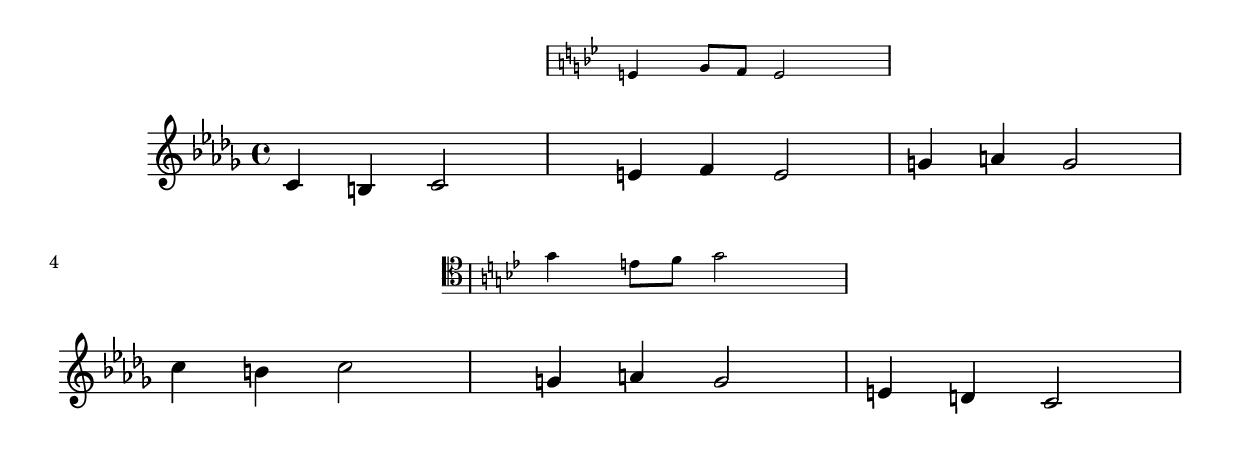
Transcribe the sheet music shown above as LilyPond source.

\version "2.17.27"

stopStaff = {
  \stopStaff
  \once \override Staff.KeySignature #'stencil = ##f
}


startStaff =   {
  \startStaff
  \once \override Staff.KeySignature #'transparent = ##f
  \once \override Staff.KeySignature #'break-visibility = #all-visible
}

showClef = {
  \once \override Staff.Clef #'transparent = ##f
  \once \override Staff.Clef #'break-visibility = #all-visible
}


\score{
<<
  \new Staff = ossia \with {
    \remove "Time_signature_engraver"
    \override Clef #'transparent = ##t
    \override Clef #'full-size-change = ##t
    \override KeySignature #'transparent = ##t
    fontSize = #-3
    \override StaffSymbol #'staff-space = #(magstep -3)
    \override StaffSymbol #'thickness = #(magstep -3)
  }
  { \key bes \minor \stopStaff s1*6 }

  \new Staff \relative c' {
    \key bes \minor
    c4 b c2
    <<
      { e4 f e2 }
      \context Staff = ossia {
        \key bes \major
        \startStaff e4 g8 f e2 \stopStaff \key bes \minor
      }
    >>
    g4 a g2 \break
    c4 b c2
    <<
      { g4 a g2 }
      \context Staff = ossia {
        \key bes \major
        \clef tenor
        \showClef
        \startStaff g4 e8 f g2 \stopStaff
      }
    >>
    e4 d c2
  }
>>
}
